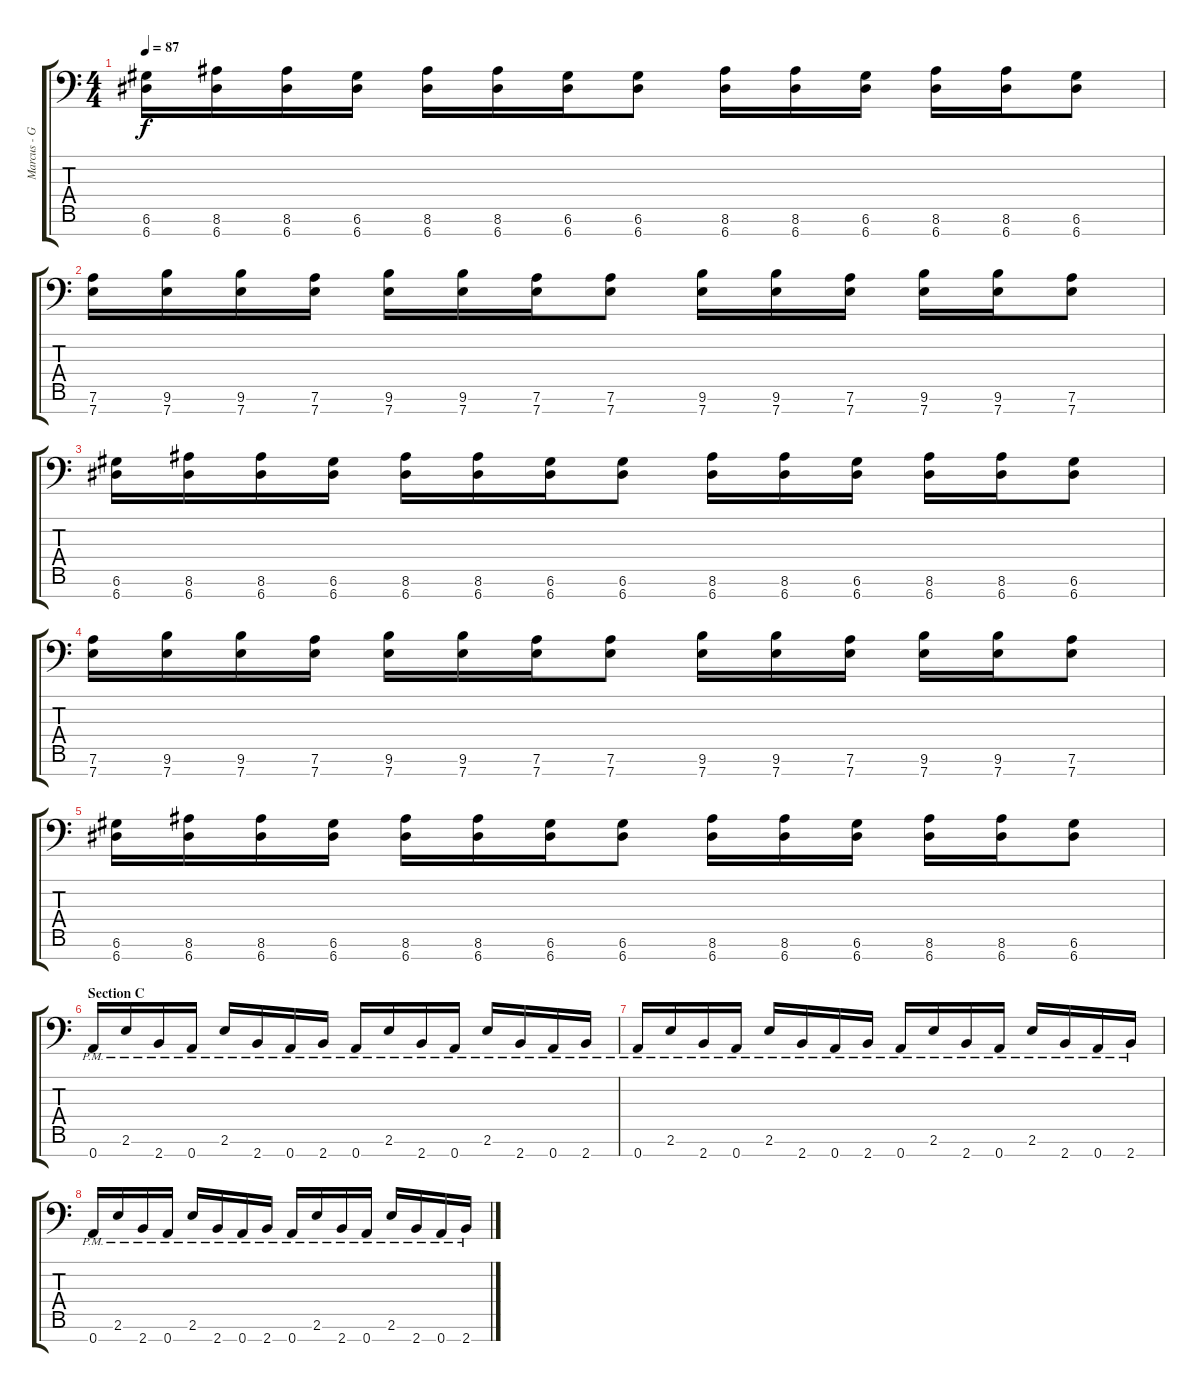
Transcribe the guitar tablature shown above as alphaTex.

\track ("Marcus - Guitar" "Marcus - G") {instrument distortionguitar}
\staff {score tabs}
\tuning (E4 B3 G3 D3 A2 D2 A1) {hide}
\ts (4 4)
\tempo 87
\clef f4
\ks c
(6.6 6.7).16{dy f} (8.6 6.7).16 (8.6 6.7).16 (6.6 6.7).16 (8.6 6.7).16 (8.6 6.7).16 (6.6 6.7).16 (6.6 6.7).8 (8.6 6.7).16 (8.6 6.7).16 (6.6 6.7).16 (8.6 6.7).16 (8.6 6.7).16 (6.6 6.7).8 |
(7.6 7.7).16 (9.6 7.7).16 (9.6 7.7).16 (7.6 7.7).16 (9.6 7.7).16 (9.6 7.7).16 (7.6 7.7).16 (7.6 7.7).8 (9.6 7.7).16 (9.6 7.7).16 (7.6 7.7).16 (9.6 7.7).16 (9.6 7.7).16 (7.6 7.7).8 |
(6.6 6.7).16 (8.6 6.7).16 (8.6 6.7).16 (6.6 6.7).16 (8.6 6.7).16 (8.6 6.7).16 (6.6 6.7).16 (6.6 6.7).8 (8.6 6.7).16 (8.6 6.7).16 (6.6 6.7).16 (8.6 6.7).16 (8.6 6.7).16 (6.6 6.7).8 |
(7.6 7.7).16 (9.6 7.7).16 (9.6 7.7).16 (7.6 7.7).16 (9.6 7.7).16 (9.6 7.7).16 (7.6 7.7).16 (7.6 7.7).8 (9.6 7.7).16 (9.6 7.7).16 (7.6 7.7).16 (9.6 7.7).16 (9.6 7.7).16 (7.6 7.7).8 |
(6.6 6.7).16 (8.6 6.7).16 (8.6 6.7).16 (6.6 6.7).16 (8.6 6.7).16 (8.6 6.7).16 (6.6 6.7).16 (6.6 6.7).8 (8.6 6.7).16 (8.6 6.7).16 (6.6 6.7).16 (8.6 6.7).16 (8.6 6.7).16 (6.6 6.7).8 |
\section ("" "Section C")
0.7{pm}.16{volume 10} 2.6{pm}.16 2.7{pm}.16 0.7{pm}.16 2.6{pm}.16 2.7{pm}.16 0.7{pm}.16 2.7{pm}.16 0.7{pm}.16 2.6{pm}.16 2.7{pm}.16 0.7{pm}.16 2.6{pm}.16 2.7{pm}.16 0.7{pm}.16 2.7{pm}.16 |
0.7{pm}.16 2.6{pm}.16 2.7{pm}.16 0.7{pm}.16 2.6{pm}.16 2.7{pm}.16 0.7{pm}.16 2.7{pm}.16 0.7{pm}.16 2.6{pm}.16 2.7{pm}.16 0.7{pm}.16 2.6{pm}.16 2.7{pm}.16 0.7{pm}.16 2.7{pm}.16 |
0.7{pm}.16{volume 12} 2.6{pm}.16 2.7{pm}.16 0.7{pm}.16 2.6{pm}.16 2.7{pm}.16 0.7{pm}.16 2.7{pm}.16 0.7{pm}.16 2.6{pm}.16 2.7{pm}.16 0.7{pm}.16 2.6{pm}.16 2.7{pm}.16 0.7{pm}.16 2.7{pm}.16
